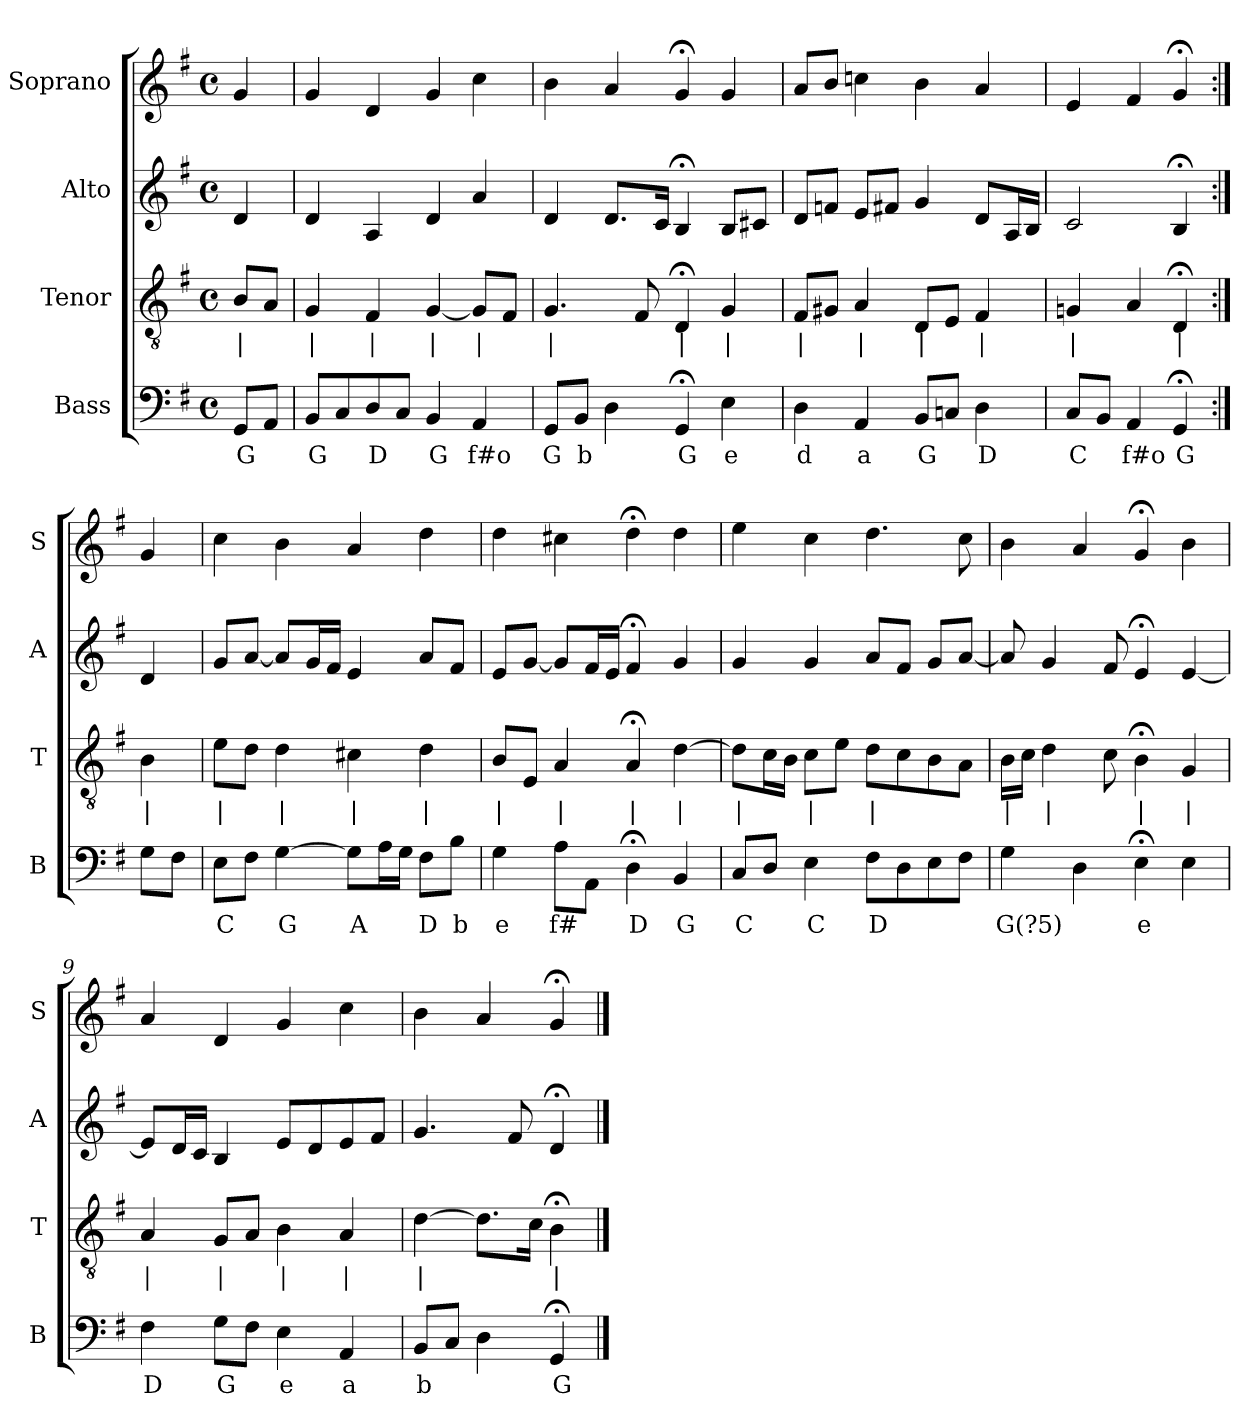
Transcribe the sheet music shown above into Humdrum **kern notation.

**kern	**text	**kern	**text	**kern	**kern
*part4	*part4	*part3	*part3	*part2	*part1
*staff4	*staff4	*staff3	*staff3	*staff2	*staff1
*I"Bass	*	*I"Tenor	*	*I"Alto	*I"Soprano
*I'B	*	*I'T	*	*I'A	*I'S
*clefF4	*	*clefGv2	*	*clefG2	*clefG2
*k[f#]	*	*k[f#]	*	*k[f#]	*k[f#]
*G:	*	*G:	*	*G:	*G:
*M4/4	*	*M4/4	*	*M4/4	*M4/4
*met(c)	*	*met(c)	*	*met(c)	*met(c)
*MM100	*	*MM100	*	*MM100	*MM100
=	=	=	=	=	=
8GGL	G	8BL	|	4d	4g
8AAJ	.	8AJ	.	.	.
=1	=1	=1	=1	=1	=1
8BBL	G	4G	|	4d	4g
8C	.	.	.	.	.
8D	D	4F#	|	4A	4d
8CJ	.	.	.	.	.
4BB	G	[4G	|	4d	4g
4AA	f#o	8GL]	|	4a	4cc
.	.	8F#J	.	.	.
=2	=2	=2	=2	=2	=2
8GGL	G	4.G	|	4d	4b
8BBJ	b	.	.	.	.
4D	.	.	.	8.dL	4a
.	.	8F#	.	.	.
.	.	.	.	16cJk	.
4GG;<	G	4D;<	|	4B;<	4g;<
4E	e	4G	|	8BL	4g
.	.	.	.	8c#XJ	.
=3	=3	=3	=3	=3	=3
4D	d	8F#L	|	8dL	8aL
.	.	8G#XJ	.	8fnJ	8bJ
4AA	a	4A	|	8eL	4ccn
.	.	.	.	8f#XJ	.
8BBL	G	8DL	|	4g	4b
8CnJ	.	8EJ	.	.	.
4D	D	4F#	|	8dL	4a
.	.	.	.	16AL	.
.	.	.	.	16BJJ	.
=4	=4	=4	=4	=4	=4
8CL	C	4Gn	|	2c	4e
8BBJ	.	.	.	.	.
4AA	f#o	4A	.	.	4f#
4GG;<	G	4D;<	|	4B;<	4g;<
=:|!	=:|!	=:|!	=:|!	=:|!	=:|!
8GL	.	4B	|	4d	4g
8F#J	.	.	.	.	.
=5	=5	=5	=5	=5	=5
8EL	C	8eL	|	8gL	4cc
8F#J	.	8dJ	.	[8aJ	.
[4G	G	4d	|	8aL]	4b
.	.	.	.	16gL	.
.	.	.	.	16f#JJ	.
8GL]	A	4c#X	|	4e	4a
16AL	.	.	.	.	.
16GJJ	.	.	.	.	.
8F#L	D	4d	|	8aL	4dd
8BJ	b	.	.	8f#J	.
=6	=6	=6	=6	=6	=6
4G	e	8BL	|	8eL	4dd
.	.	8EJ	.	[8gJ	.
8AL	f#	4A	|	8gL]	4cc#X
8AAJ	.	.	.	16f#L	.
.	.	.	.	16eJJ	.
4D;<	D	4A;<	|	4f#;<	4dd;<
4BB	G	[4d	|	4g	4dd
=7	=7	=7	=7	=7	=7
8CL	C	8dL]	|	4g	4ee
8DJ	.	16cL	.	.	.
.	.	16BJJ	.	.	.
4E	C	8cL	|	4g	4cc
.	.	8eJ	.	.	.
8F#L	D	8dL	|	8aL	4.dd
8D	.	8c	.	8f#J	.
8E	.	8B	.	8gL	.
8F#J	.	8AJ	.	[8aJ	8cc
=8	=8	=8	=8	=8	=8
4G	G(?5)	16BLL	|	8a]	4b
.	.	16cJJ	.	.	.
.	.	4d	|	4g	.
4D	.	.	.	.	4a
.	.	8c	.	8f#	.
4E;<	e	4B;<	|	4e;<	4g;<
4E	.	4G	|	[4e	4b
=9	=9	=9	=9	=9	=9
4F#	D	4A	|	8eL]	4a
.	.	.	.	16dL	.
.	.	.	.	16cJJ	.
8GL	G	8GL	|	4B	4d
8F#J	.	8AJ	.	.	.
4E	e	4B	|	8eL	4g
.	.	.	.	8d	.
4AA	a	4A	|	8e	4cc
.	.	.	.	8f#J	.
=10	=10	=10	=10	=10	=10
8BBL	b	[4d	|	4.g	4b
8CJ	.	.	.	.	.
4D	.	8.dL]	.	.	4a
.	.	.	.	8f#	.
.	.	16cJk	.	.	.
4GG;<	G	4B;<	|	4d;<	4g;<
==	==	==	==	==	==
*-	*-	*-	*-	*-	*-
